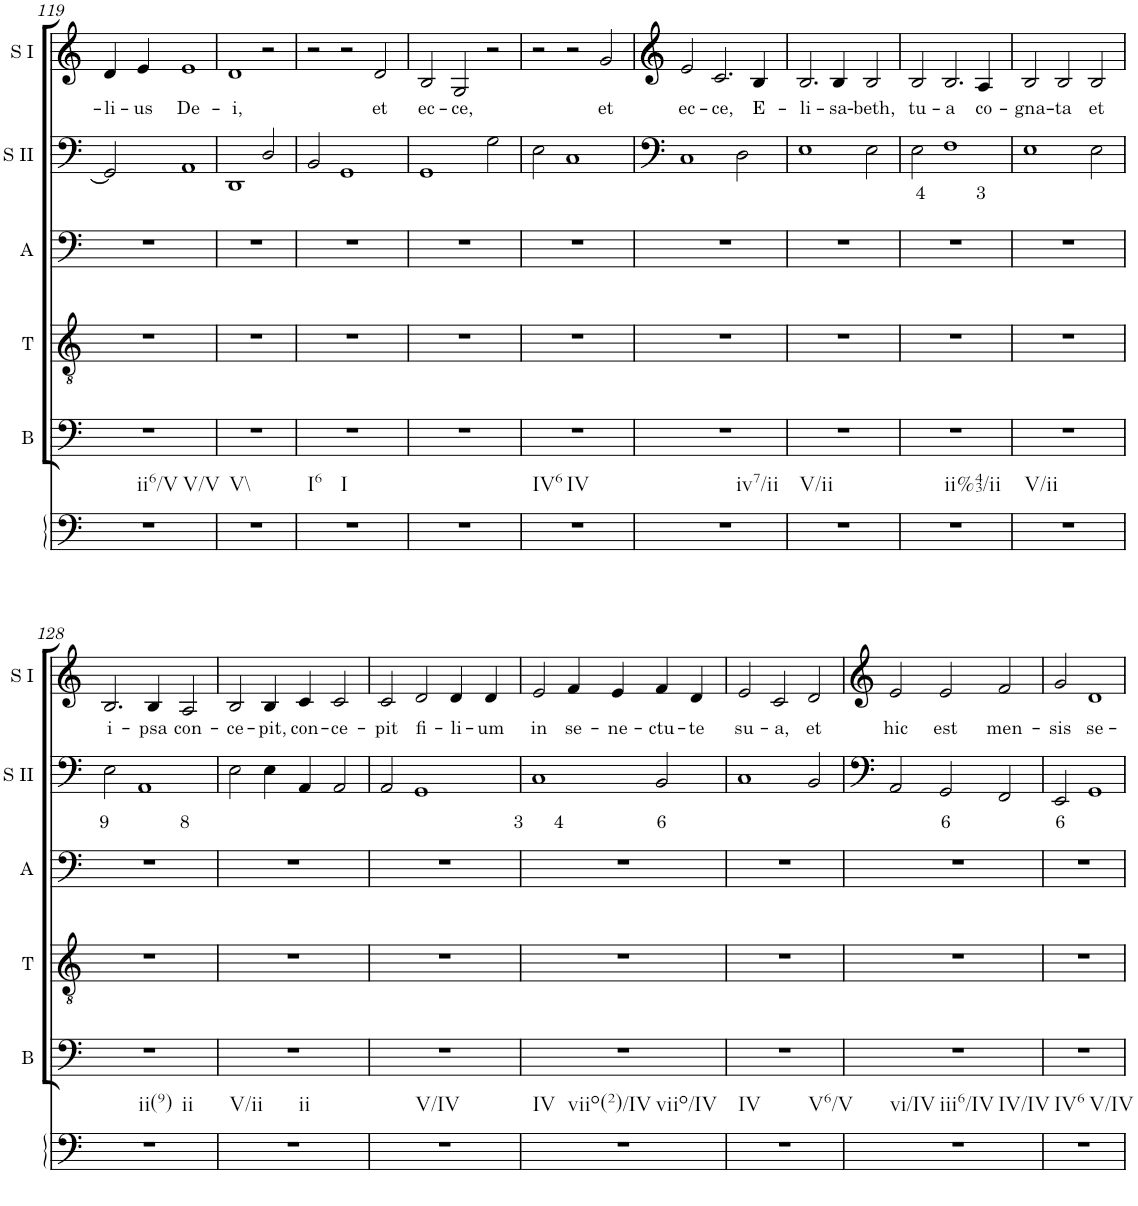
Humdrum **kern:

**kern	**kern	**kern	**kern	**kern	**text	**kern	**text
*part6	*part5	*part4	*part3	*part2	*part2	*part1	*part1
*staff6	*staff5	*staff4	*staff3	*staff2	*staff2	*staff1	*staff1
*I"Continuo	*I"Bass	*I"Tenor	*I"Alto	*I"Soprano II	*	*I"Soprano I	*
*	*I'B	*I'T	*I'A	*I'S II	*	*I'S I	*
!!LO:PB:g=z
*clefF4	*clefF4	*clefGv2	*clefG2	*clefG2	*	*clefG2	*
*k[]	*k[]	*k[]	*k[]	*k[]	*	*k[]	*
*M3/2	*M3/2	*M3/2	*M3/2	*M3/2	*	*M3/2	*
=119	=119	=119	=119	=119	=119	=119	=119
!LO:TX:b:t=ii6/V	!	!	!	!	!	!	!
!LO:TX:b:t=V/V	!	!	!	!	!	!	!
!	!	!	!	!	!	!	!LO:LY:b
1.r	1.r	1.r	1.r	2GG/]	.	4d/	li-
!	!	!	!	!	!	!	!LO:LY:b
.	.	.	.	.	.	4e/	us
!	!	!	!	!	!	!	!LO:LY:b
.	.	.	.	1AA	.	1e	De-
=120	=120	=120	=120	=120	=120	=120	=120
!LO:TX:b:t=V\\	!	!	!	!	!	!	!
!	!	!	!	!	!	!	!LO:LY:b
1.r	1.r	1.r	1.r	1DD	.	1d	i,
.	.	.	.	2D/	.	2r	.
=121	=121	=121	=121	=121	=121	=121	=121
!LO:TX:b:t=I6	!	!	!	!	!	!	!
!LO:TX:b:t=I	!	!	!	!	!	!	!
1.r	1.r	1.r	1.r	2BB/	.	2r	.
.	.	.	.	1GG	.	2r	.
!	!	!	!	!	!	!	!LO:LY:b
.	.	.	.	.	.	2d/	et
=122	=122	=122	=122	=122	=122	=122	=122
!	!	!	!	!	!	!	!LO:LY:b
1.r	1.r	1.r	1.r	1GG	.	2B/	ec-
!	!	!	!	!	!	!	!LO:LY:b
.	.	.	.	.	.	2G/	ce,
.	.	.	.	2G\	.	2r	.
=123	=123	=123	=123	=123	=123	=123	=123
!LO:TX:b:t=IV6	!	!	!	!	!	!	!
!LO:TX:b:t=IV	!	!	!	!	!	!	!
1.r	1.r	1.r	1.r	2E\	.	2r	.
.	.	.	.	1C	.	2r	.
!	!	!	!	!	!	!	!LO:LY:b
.	.	.	.	.	.	2g/	et
=124	=124	=124	=124	=124	=124	=124	=124
!LO:TX:b:t=iv7/ii	!	!	!	!	!	!	!
!	!	!	!	!	!	!	!LO:LY:b
1.r	1.r	1.r	1.r	1C	.	2e/	ec-
!	!	!	!	!	!	!	!LO:LY:b
.	.	.	.	.	.	2.c/	ce,
.	.	.	.	2D\	.	.	.
!	!	!	!	!	!	!	!LO:LY:b
.	.	.	.	.	.	4B/	E-
=125	=125	=125	=125	=125	=125	=125	=125
!LO:TX:b:t=V/ii	!	!	!	!	!	!	!
!	!	!	!	!	!	!	!LO:LY:b
1.r	1.r	1.r	1.r	1E	.	2.B/	li-
!	!	!	!	!	!	!	!LO:LY:b
.	.	.	.	.	.	4B/	sa-
!	!	!	!	!	!	!	!LO:LY:b
.	.	.	.	2E\	.	2B/	beth,
=126	=126	=126	=126	=126	=126	=126	=126
!LO:TX:b:t=ii%43/ii	!	!	!	!	!	!	!
!	!	!	!	!	!	!	!LO:LY:b
1.r	1.r	1.r	1.r	2E\	.	2B/	tu-
!	!	!	!	!	!LO:LY:b	!	!LO:LY:b
.	.	.	.	1F	4 3	2.B/	a
!	!	!	!	!	!	!	!LO:LY:b
.	.	.	.	.	.	4A/	co-
=127	=127	=127	=127	=127	=127	=127	=127
!LO:TX:b:t=V/ii	!	!	!	!	!	!	!
!	!	!	!	!	!	!	!LO:LY:b
1.r	1.r	1.r	1.r	1E	.	2B/	gna-
!	!	!	!	!	!	!	!LO:LY:b
.	.	.	.	.	.	2B/	ta
!	!	!	!	!	!	!	!LO:LY:b
.	.	.	.	2E\	.	2B/	et
!!LO:LB:g=z
=128	=128	=128	=128	=128	=128	=128	=128
!LO:TX:b:t=ii(9)	!	!	!	!	!	!	!
!LO:TX:b:t=ii	!	!	!	!	!	!	!
!	!	!	!	!	!	!	!LO:LY:b
1.r	1.r	1.r	1.r	2E\	.	2.B/	i-
!	!	!	!	!	!LO:LY:b	!	!
.	.	.	.	1AA	9 8	.	.
!	!	!	!	!	!	!	!LO:LY:b
.	.	.	.	.	.	4B/	psa
!	!	!	!	!	!	!	!LO:LY:b
.	.	.	.	.	.	2A/	con-
=129	=129	=129	=129	=129	=129	=129	=129
!LO:TX:b:t=V/ii	!	!	!	!	!	!	!
!LO:TX:b:t=ii	!	!	!	!	!	!	!
!	!	!	!	!	!	!	!LO:LY:b
1.r	1.r	1.r	1.r	2E\	.	2B/	ce-
!	!	!	!	!	!	!	!LO:LY:b
.	.	.	.	4E\	.	4B/	pit,
!	!	!	!	!	!	!	!LO:LY:b
.	.	.	.	4AA/	.	4c/	con-
!	!	!	!	!	!	!	!LO:LY:b
.	.	.	.	2AA/	.	2c/	ce-
=130	=130	=130	=130	=130	=130	=130	=130
!LO:TX:b:t=V/IV	!	!	!	!	!	!	!
!	!	!	!	!	!	!	!LO:LY:b
1.r	1.r	1.r	1.r	2AA/	.	2c/	pit
!	!	!	!	!	!	!	!LO:LY:b
.	.	.	.	1GG	.	2d/	fi-
!	!	!	!	!	!	!	!LO:LY:b
.	.	.	.	.	.	4d/	li-
!	!	!	!	!	!	!	!LO:LY:b
.	.	.	.	.	.	4d/	um
=131	=131	=131	=131	=131	=131	=131	=131
!LO:TX:b:t=IV	!	!	!	!	!	!	!
!LO:TX:b:t=viio(2)/IV	!	!	!	!	!	!	!
!LO:TX:b:t=viio/IV	!	!	!	!	!	!	!
!	!	!	!	!	!LO:LY:b	!	!LO:LY:b
1.r	1.r	1.r	1.r	1C	3 4	2e/	in
!	!	!	!	!	!	!	!LO:LY:b
.	.	.	.	.	.	4f/	se-
!	!	!	!	!	!	!	!LO:LY:b
.	.	.	.	.	.	4e/	ne-
!	!	!	!	!	!LO:LY:b	!	!LO:LY:b
.	.	.	.	2BB/	6	4f/	ctu-
!	!	!	!	!	!	!	!LO:LY:b
.	.	.	.	.	.	4d/	te
=132	=132	=132	=132	=132	=132	=132	=132
!LO:TX:b:t=IV	!	!	!	!	!	!	!
!LO:TX:b:t=V6/V	!	!	!	!	!	!	!
!	!	!	!	!	!	!	!LO:LY:b
1.r	1.r	1.r	1.r	1C	.	2e/	su-
!	!	!	!	!	!	!	!LO:LY:b
.	.	.	.	.	.	2c/	a,
!	!	!	!	!	!	!	!LO:LY:b
.	.	.	.	2BB/	.	2d/	et
=133	=133	=133	=133	=133	=133	=133	=133
!LO:TX:b:t=vi/IV	!	!	!	!	!	!	!
!LO:TX:b:t=iii6/IV	!	!	!	!	!	!	!
!LO:TX:b:t=IV/IV	!	!	!	!	!	!	!
!	!	!	!	!	!	!	!LO:LY:b
1.r	1.r	1.r	1.r	2AA/	.	2e/	hic
!	!	!	!	!	!LO:LY:b	!	!LO:LY:b
.	.	.	.	2GG/	6	2e/	est
!	!	!	!	!	!	!	!LO:LY:b
.	.	.	.	2FF/	.	2f/	men-
=134	=134	=134	=134	=134	=134	=134	=134
!LO:TX:b:t=IV6	!	!	!	!	!	!	!
!LO:TX:b:t=V/IV	!	!	!	!	!	!	!
!	!	!	!	!	!LO:LY:b	!	!LO:LY:b
1.r	1.r	1.r	1.r	2EE/	6	2g/	sis
!	!	!	!	!	!	!	!LO:LY:b
.	.	.	.	1GG	.	1d	se-
=	=	=	=	=	=	=	=
*-	*-	*-	*-	*-	*-	*-	*-
